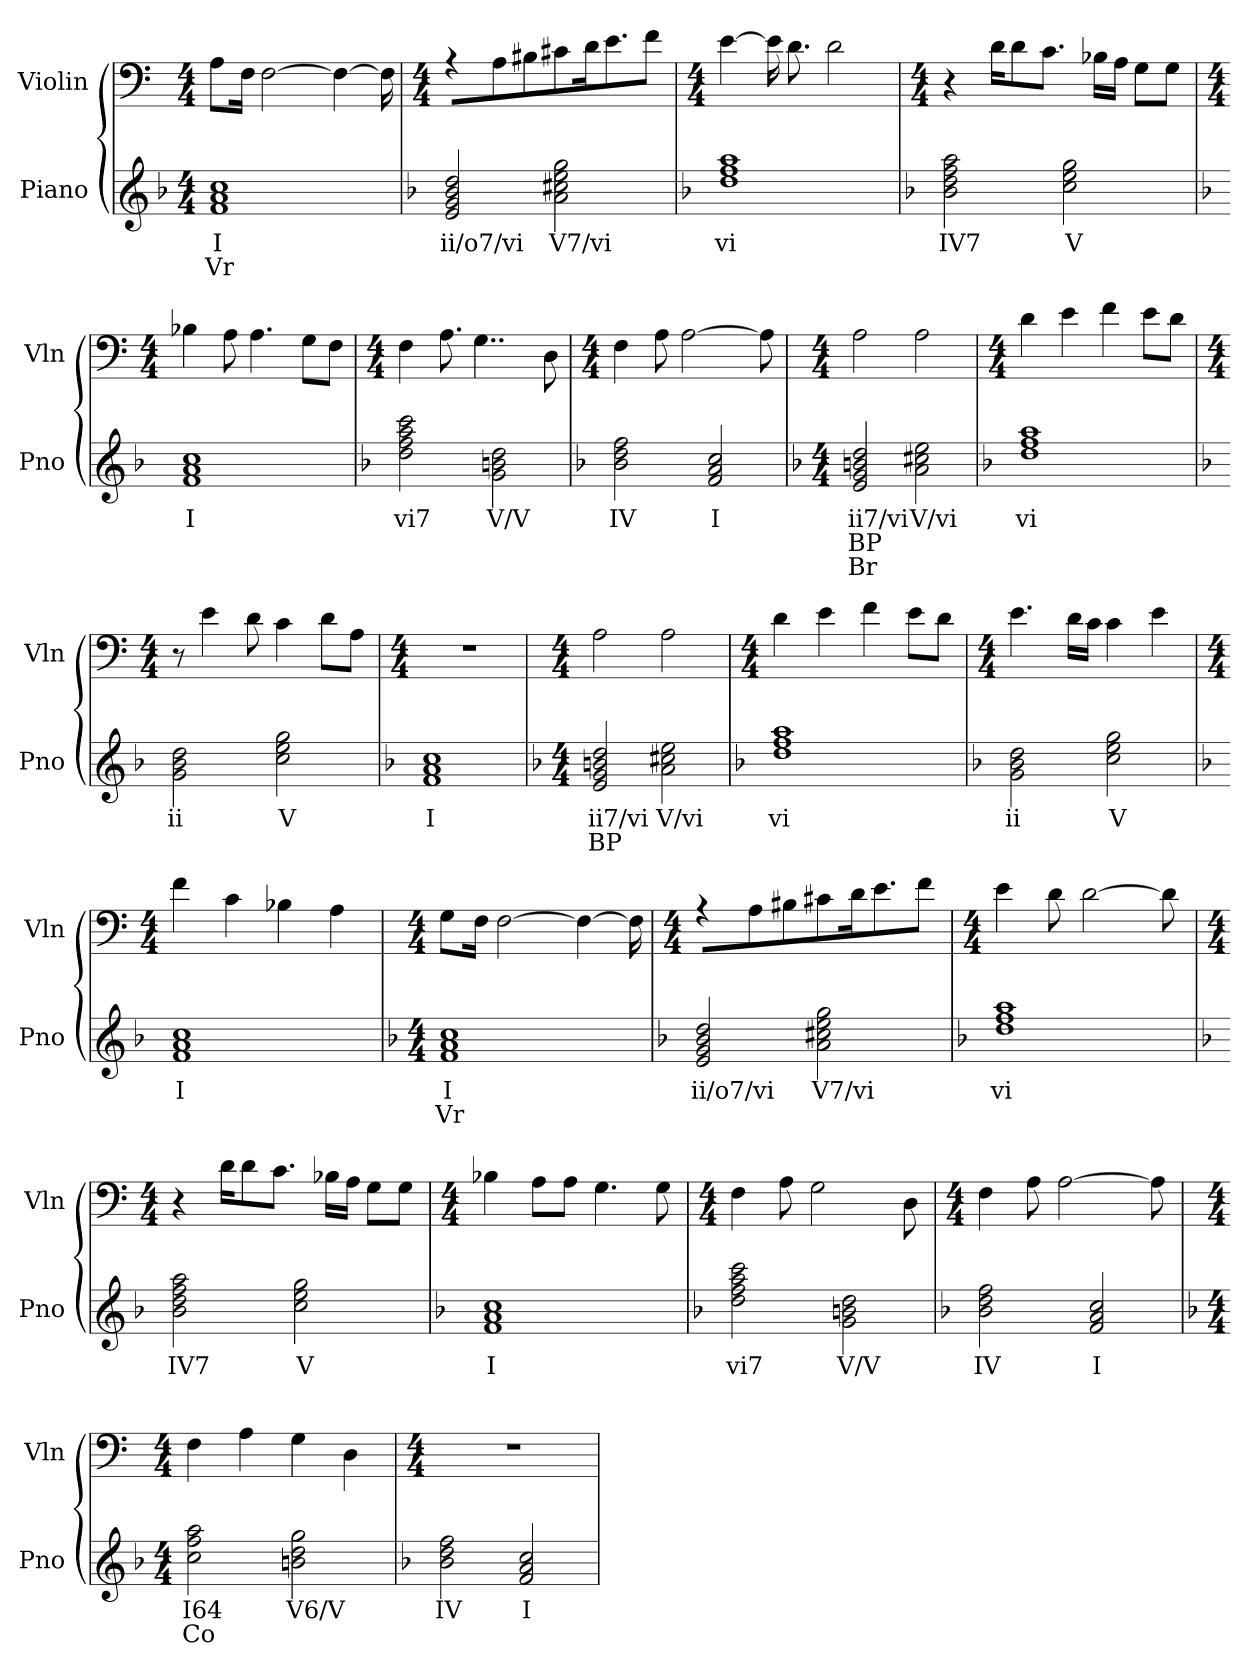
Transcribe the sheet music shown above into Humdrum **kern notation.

**kern	**text	**text	**text	**kern
*part2	*part2	*part2	*part2	*part1
*staff2	*staff2	*staff2	*staff2	*staff1
*I"Piano	*	*	*	*I"Violin
*I'Pno	*	*	*	*I'Vln
*k[b-]	*	*	*	*
*F:	*	*	*	*
*M4/4	*	*	*	*M4/4
=	=	=	=	=
1f 1a 1cc	I	Vr	.	8AL
.	.	.	.	16FJk
.	.	.	.	[2F
.	.	.	.	4F_
.	.	.	.	16F]
=	=	=	=	=
*k[b-]	*	*	*	*
*F:	*	*	*	*
*	*	*	*	*M4/4
2e 2g 2b- 2dd	ii/o7/vi	.	.	4r
.	.	.	.	8AL
.	.	.	.	8B#XJ
2a 2cc#X 2ee 2gg	V7/vi	.	.	8c#XL
.	.	.	.	16dK
.	.	.	.	8.eJ
.	.	.	.	8fJ
=	=	=	=	=
*k[b-]	*	*	*	*
*F:	*	*	*	*
*	*	*	*	*M4/4
1dd 1ff 1aa	vi	.	.	[4e
.	.	.	.	16e]
.	.	.	.	8.d
.	.	.	.	2d
=	=	=	=	=
*k[b-]	*	*	*	*
*F:	*	*	*	*
*	*	*	*	*M4/4
2b- 2dd 2ff 2aa	IV7	.	.	4r
.	.	.	.	16dKL
.	.	.	.	8d
.	.	.	.	8.cJ
2cc 2ee 2gg	V	.	.	.
.	.	.	.	16B-XLL
.	.	.	.	16AJJ
.	.	.	.	8GL
.	.	.	.	8GJ
=	=	=	=	=
*k[b-]	*	*	*	*
*F:	*	*	*	*
*	*	*	*	*M4/4
1f 1a 1cc	I	.	.	4B-X
.	.	.	.	8A
.	.	.	.	4.A
.	.	.	.	8GL
.	.	.	.	8FJ
=	=	=	=	=
*k[b-]	*	*	*	*
*F:	*	*	*	*
*	*	*	*	*M4/4
2dd 2ff 2aa 2ccc	vi7	.	.	4F
.	.	.	.	8.A
.	.	.	.	4..G
2g 2bn 2dd	V/V	.	.	.
.	.	.	.	8D
=	=	=	=	=
*k[b-]	*	*	*	*
*F:	*	*	*	*
*	*	*	*	*M4/4
2b- 2dd 2ff	IV	.	.	4F
.	.	.	.	8A
.	.	.	.	[2A
2f 2a 2cc	I	.	.	.
.	.	.	.	8A]
=	=	=	=	=
*k[b-]	*	*	*	*
*F:	*	*	*	*
*M4/4	*	*	*	*M4/4
2e 2g 2bn 2dd	ii7/vi	BP	Br	2A
2a 2cc#X 2ee	V/vi	.	.	2A
=	=	=	=	=
*k[b-]	*	*	*	*
*F:	*	*	*	*
*	*	*	*	*M4/4
1dd 1ff 1aa	vi	.	.	4d
.	.	.	.	4e
.	.	.	.	4f
.	.	.	.	8eL
.	.	.	.	8dJ
=	=	=	=	=
*k[b-]	*	*	*	*
*F:	*	*	*	*
*	*	*	*	*M4/4
2g 2b- 2dd	ii	.	.	8r
.	.	.	.	4e
.	.	.	.	8d
2cc 2ee 2gg	V	.	.	4c
.	.	.	.	8dL
.	.	.	.	8AJ
=	=	=	=	=
*k[b-]	*	*	*	*
*F:	*	*	*	*
*	*	*	*	*M4/4
1f 1a 1cc	I	.	.	1r
=	=	=	=	=
*k[b-]	*	*	*	*
*F:	*	*	*	*
*M4/4	*	*	*	*M4/4
2e 2g 2bn 2dd	ii7/vi	BP	.	2A
2a 2cc#X 2ee	V/vi	.	.	2A
=	=	=	=	=
*k[b-]	*	*	*	*
*F:	*	*	*	*
*	*	*	*	*M4/4
1dd 1ff 1aa	vi	.	.	4d
.	.	.	.	4e
.	.	.	.	4f
.	.	.	.	8eL
.	.	.	.	8dJ
=	=	=	=	=
*k[b-]	*	*	*	*
*F:	*	*	*	*
*	*	*	*	*M4/4
2g 2b- 2dd	ii	.	.	4.e
.	.	.	.	16dLL
.	.	.	.	16cJJ
2cc 2ee 2gg	V	.	.	4c
.	.	.	.	4e
=	=	=	=	=
*k[b-]	*	*	*	*
*F:	*	*	*	*
*	*	*	*	*M4/4
1f 1a 1cc	I	.	.	4f
.	.	.	.	4c
.	.	.	.	4B-X
.	.	.	.	4A
=	=	=	=	=
*k[b-]	*	*	*	*
*F:	*	*	*	*
*M4/4	*	*	*	*M4/4
1f 1a 1cc	I	Vr	.	8GL
.	.	.	.	16FJk
.	.	.	.	[2F
.	.	.	.	4F_
.	.	.	.	16F]
=	=	=	=	=
*k[b-]	*	*	*	*
*F:	*	*	*	*
*	*	*	*	*M4/4
2e 2g 2b- 2dd	ii/o7/vi	.	.	4r
.	.	.	.	8AL
.	.	.	.	8B#XJ
2a 2cc#X 2ee 2gg	V7/vi	.	.	8c#XL
.	.	.	.	16dK
.	.	.	.	8.eJ
.	.	.	.	8fJ
=	=	=	=	=
*k[b-]	*	*	*	*
*F:	*	*	*	*
*	*	*	*	*M4/4
1dd 1ff 1aa	vi	.	.	4e
.	.	.	.	8d
.	.	.	.	[2d
.	.	.	.	8d]
=	=	=	=	=
*k[b-]	*	*	*	*
*F:	*	*	*	*
*	*	*	*	*M4/4
2b- 2dd 2ff 2aa	IV7	.	.	4r
.	.	.	.	16dKL
.	.	.	.	8d
.	.	.	.	8.cJ
2cc 2ee 2gg	V	.	.	.
.	.	.	.	16B-XLL
.	.	.	.	16AJJ
.	.	.	.	8GL
.	.	.	.	8GJ
=	=	=	=	=
*k[b-]	*	*	*	*
*F:	*	*	*	*
*	*	*	*	*M4/4
1f 1a 1cc	I	.	.	4B-X
.	.	.	.	8AL
.	.	.	.	8AJ
.	.	.	.	4.G
.	.	.	.	8G
=	=	=	=	=
*k[b-]	*	*	*	*
*F:	*	*	*	*
*	*	*	*	*M4/4
2dd 2ff 2aa 2ccc	vi7	.	.	4F
.	.	.	.	8A
.	.	.	.	2G
2g 2bn 2dd	V/V	.	.	.
.	.	.	.	8D
=	=	=	=	=
*k[b-]	*	*	*	*
*F:	*	*	*	*
*	*	*	*	*M4/4
2b- 2dd 2ff	IV	.	.	4F
.	.	.	.	8A
.	.	.	.	[2A
2f 2a 2cc	I	.	.	.
.	.	.	.	8A]
=	=	=	=	=
*k[b-]	*	*	*	*
*F:	*	*	*	*
*M4/4	*	*	*	*M4/4
2cc 2ff 2aa	I64	Co	.	4F
.	.	.	.	4A
2bn 2dd 2gg	V6/V	.	.	4G
.	.	.	.	4D
=	=	=	=	=
*k[b-]	*	*	*	*
*F:	*	*	*	*
*	*	*	*	*M4/4
2b- 2dd 2ff	IV	.	.	1r
2f 2a 2cc	I	.	.	.
=	=	=	=	=
*-	*-	*-	*-	*-
